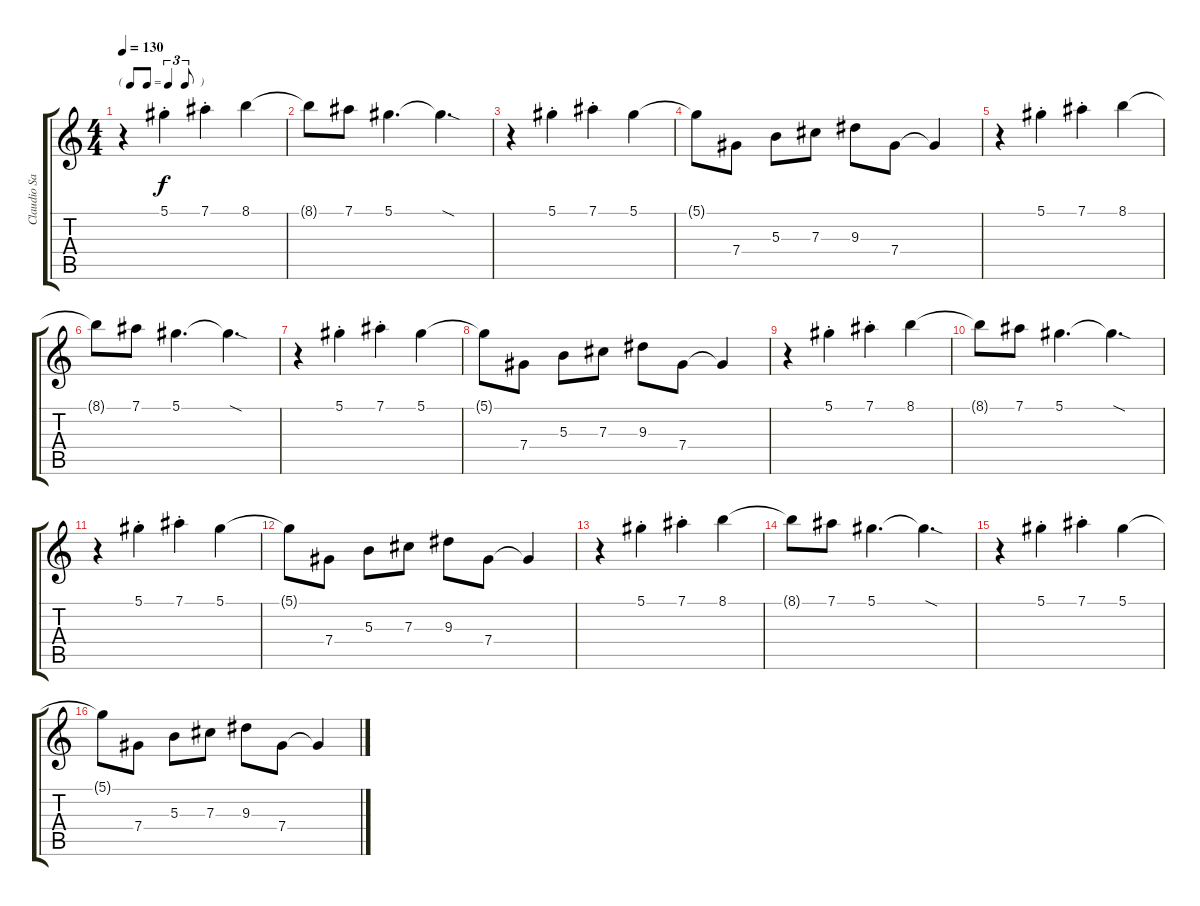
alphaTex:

\track ("Claudio Sanchez (Right Lead)" "Claudio Sa") {instrument acousticguitarsteel}
\staff {score tabs}
\tuning (Eb4 Bb3 Gb3 Db3 Ab2 Eb2) {hide}
\ts (4 4)
\tf triplet8th
\tempo 130
\clef g2
\ks c
r.4{dy f} 5.1{st}.4 7.1{st}.4 8.1.4 |
8.1{t}.8 7.1.8 5.1.4{d} 5.1{sod t}.4{d} |
r.4 5.1{st}.4 7.1{st}.4 5.1.4 |
5.1{t}.8 7.4.8 5.3.8 7.3.8 9.3.8 7.4.8 7.4{t}.4 |
r.4 5.1{st}.4 7.1{st}.4 8.1.4 |
8.1{t}.8 7.1.8 5.1.4{d} 5.1{sod t}.4{d} |
r.4 5.1{st}.4 7.1{st}.4 5.1.4 |
5.1{t}.8 7.4.8 5.3.8 7.3.8 9.3.8 7.4.8 7.4{t}.4 |
r.4 5.1{st}.4 7.1{st}.4 8.1.4 |
8.1{t}.8 7.1.8 5.1.4{d} 5.1{sod t}.4{d} |
r.4 5.1{st}.4 7.1{st}.4 5.1.4 |
5.1{t}.8 7.4.8 5.3.8 7.3.8 9.3.8 7.4.8 7.4{t}.4 |
r.4 5.1{st}.4 7.1{st}.4 8.1.4 |
8.1{t}.8 7.1.8 5.1.4{d} 5.1{sod t}.4{d} |
r.4 5.1{st}.4 7.1{st}.4 5.1.4 |
5.1{t}.8 7.4.8 5.3.8 7.3.8 9.3.8 7.4.8 7.4{t}.4
